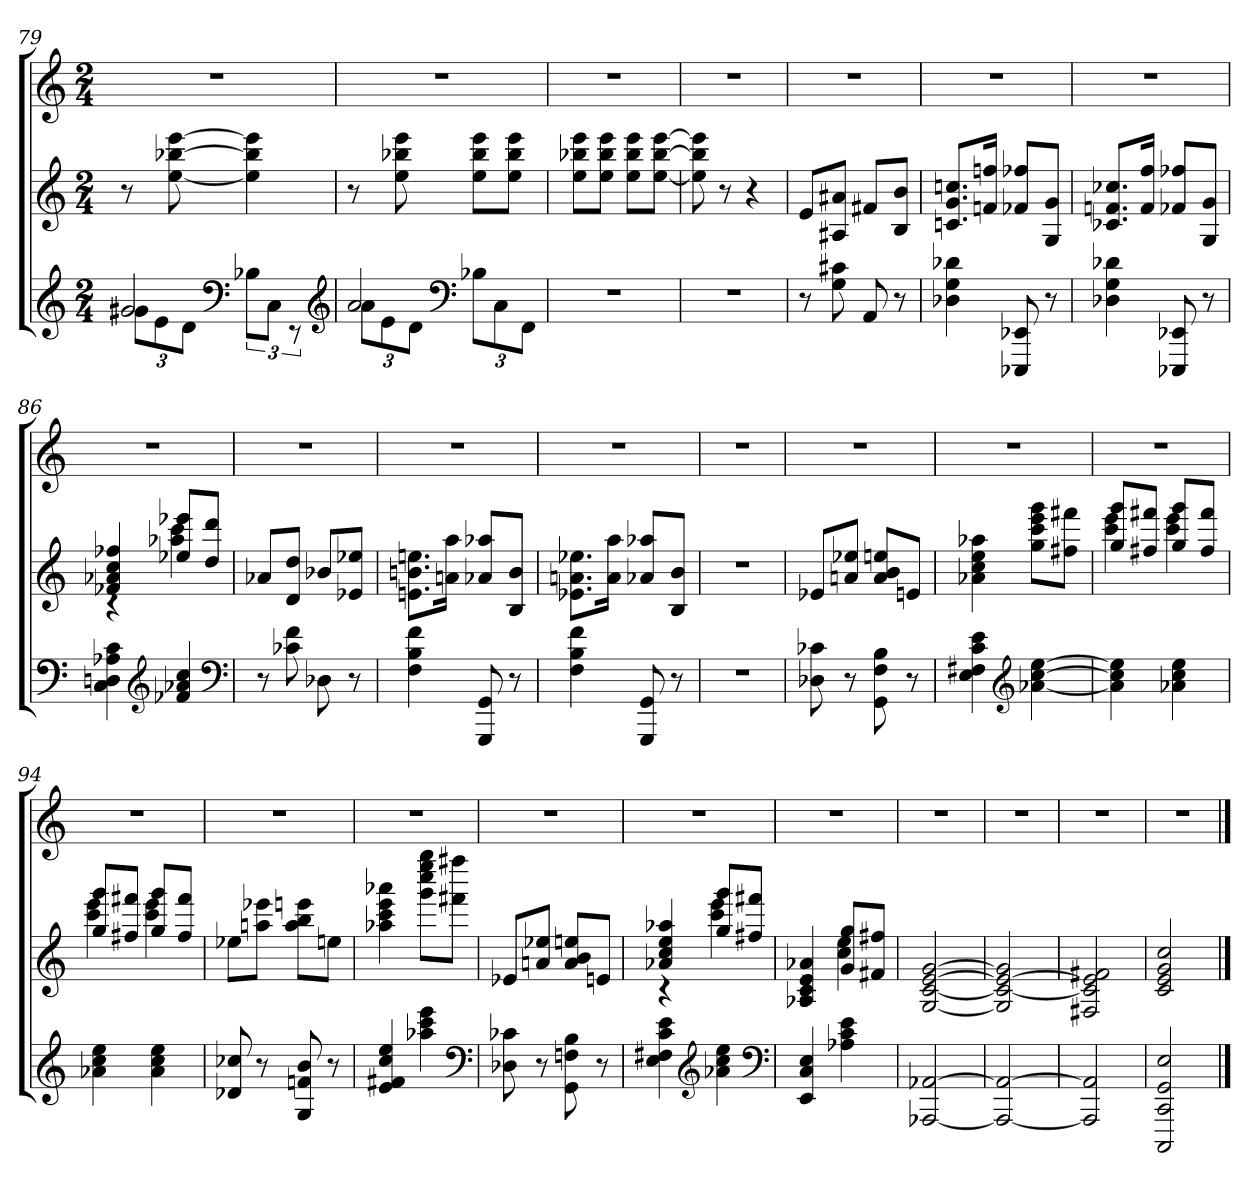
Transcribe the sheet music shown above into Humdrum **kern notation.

**kern	**kern	**kern
*part3	*part2	*part1
*staff3	*staff2	*staff1
*clefG2	*clefG2	*clefG2
*k[]	*k[]	*k[]
*C:	*C:	*C:
*M2/4	*M2/4	*M2/4
=79	=79	=79
*^	*	*
2g#X	12g#XL	8r	2r
.	12e	.	.
.	.	[8ee [8bb-X [8eee	.
.	12dJ	.	.
*clefF4	*	*	*
.	12B-XL	4ee] 4bb-] 4eee]	.
.	12CJ	.	.
.	12rEE	.	.
*clefG2	*	*	*
=80	=80	=80	=80
2a	12aL	8r	2r
.	12e	.	.
.	.	8ee 8bb-X 8eee	.
.	12dJ	.	.
*clefF4	*	*	*
.	12B-XL	8ee 8bb- 8eeeL	.
.	12C	.	.
.	.	8ee 8bb- 8eeeJ	.
.	12FFJ	.	.
*v	*v	*	*
=81	=81	=81
2r	8ee 8bb-X 8eeeL	2r
.	8ee 8bb- 8eeeJ	.
.	8ee 8bb- 8eeeL	.
.	[8ee [8bb- [8eeeJ	.
=82	=82	=82
2r	8ee] 8bb-] 8eee]	2r
.	8r	.
.	4r	.
=83	=83	=83
8r	8eL	2r
8G 8c#X	8A#X 8a#XJ	.
8AA	8f#XL	.
8r	8B 8bJ	.
=84	=84	=84
4D-X 4G 4d-X	8.cn 8.g 8.ccnL	2r
.	16fn 16ffnJk	.
8EEE-X 8EE-X	8f-X 8ff-XL	.
8r	8G 8gJ	.
=85	=85	=85
4D-X 4G 4d-X	8.c-X 8.fn 8.cc-XL	2r
.	16f 16ffJk	.
8EEE-X 8EE-X	8f-X 8ff-XL	.
8r	8G 8gJ	.
=86	=86	=86
*	*^	*
4C 4Dn 4A-X 4c	4f-X 4a-X 4cc 4ff-X	4rc	2r
*clefG2	*	*	*
4f-X 4a-X 4cc	8ee-X 8eee-XL	4aa-X 4ccc	.
.	8dd 8dddJ	.	.
*	*v	*v	*
*clefF4	*	*
=87	=87	=87
8r	8a-XL	2r
8c-X 8f	8d 8ddJ	.
8D-X	8b-XL	.
8r	8e-X 8ee-XJ	.
=88	=88	=88
4F 4B 4f	8.en 8.bn 8.eenL	2r
.	16an 16aaJk	.
8GGG 8GG	8a-X 8aa-XL	.
8r	8B 8bJ	.
=89	=89	=89
4F 4B 4f	8.e-X 8.an 8.ee-XL	2r
.	16a 16aaJk	.
8GGG 8GG	8a-X 8aa-XL	.
8r	8B 8bJ	.
=90	=90	=90
2r	2r	2r
=91	=91	=91
8D-X 8c-X	8e-XL	2r
8r	8an 8ee-XJ	.
8GG 8F 8B	8a 8b 8eenL	.
8r	8enJ	.
=92	=92	=92
4E 4F#X 4c 4e	4a-X 4cc 4ee 4aa-X	2r
*clefG2	*	*
[4a-X [4cc [4ee	8gg 8ccc 8eee 8gggL	.
.	8ff#X 8fff#XJ	.
=93	=93	=93
*	*^	*
4a-] 4cc] 4ee]	8gg 8gggL	4ccc 4eee	2r
.	8ff#X 8fff#XJ	.	.
4a-X 4cc 4ee	8gg 8gggL	4ccc 4eee	.
.	8ff# 8fff#J	.	.
=94	=94	=94	=94
4a-X 4cc 4ee	8gg 8gggL	4ccc 4eee	2r
.	8ff#X 8fff#XJ	.	.
4a- 4cc 4ee	8gg 8gggL	4ccc 4eee	.
.	8ff# 8fff#J	.	.
*	*v	*v	*
=95	=95	=95
8d-X 8cc-X	8ee-XL	2r
8r	8aan 8eee-XJ	.
8G 8fn 8b	8aa 8bb 8eeenL	.
8r	8eenJ	.
=96	=96	=96
4e 4f#X 4cc 4ee	4aa-X 4ccc 4eee 4aaa-X	2r
4aa-X 4ccc 4eee	8ggg 8cccc 8eeee 8ggggL	.
.	8fff#X 8ffff#XJ	.
*clefF4	*	*
=97	=97	=97
8D-X 8c-X	8e-XL	2r
8r	8an 8ee-XJ	.
8GG 8Fn 8B	8a 8b 8eenL	.
8r	8enJ	.
=98	=98	=98
*	*^	*
4E 4F#X 4c 4e	4a-X 4cc 4ee 4aa-X	4rc	2r
*clefG2	*	*	*
4a-X 4cc 4ee	8gg 8gggL	4ccc 4eee	.
.	8ff#X 8fff#XJ	.	.
*clefF4	*	*	*
=99	=99	=99	=99
4EE 4C 4E	4A-X 4c 4e 4a-X	4rc	2r
4A-X 4c 4e	8g 8ggL	4cc 4ee	.
.	8f#X 8ff#XJ	.	.
*	*v	*v	*
=100	=100	=100
[2AAA-X [2AA-X	[2G [2c [2e [2g	2r
=101	=101	=101
2AAA-_ 2AA-_	2G] 2c_ 2e_ 2g]	2r
=102	=102	=102
2AAA-] 2AA-]	2F#X 2c] 2e] 2f#X	2r
=103	=103	=103
2CCC 2CC 2GG 2E	2c 2e 2g 2cc	2r
==	==	==
*-	*-	*-
